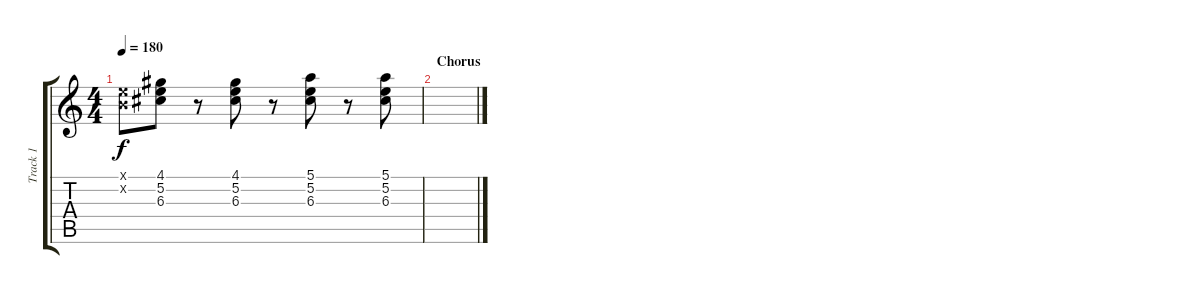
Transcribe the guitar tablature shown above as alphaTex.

\track ("Track 1" "Track 1") {instrument electricguitarclean}
\staff {score tabs}
\tuning (E4 B3 G3 D3 A2 E2) {hide}
\ts (4 4)
\tempo 180
\clef g2
\ks c
(0.1{x} 0.2{x}).8{dy f} (4.1 5.2 6.3).8 r.8 (4.1 5.2 6.3).8 r.8 (5.1 5.2 6.3).8 r.8 (5.1 5.2 6.3).8 |
\section ("" "Chorus")
